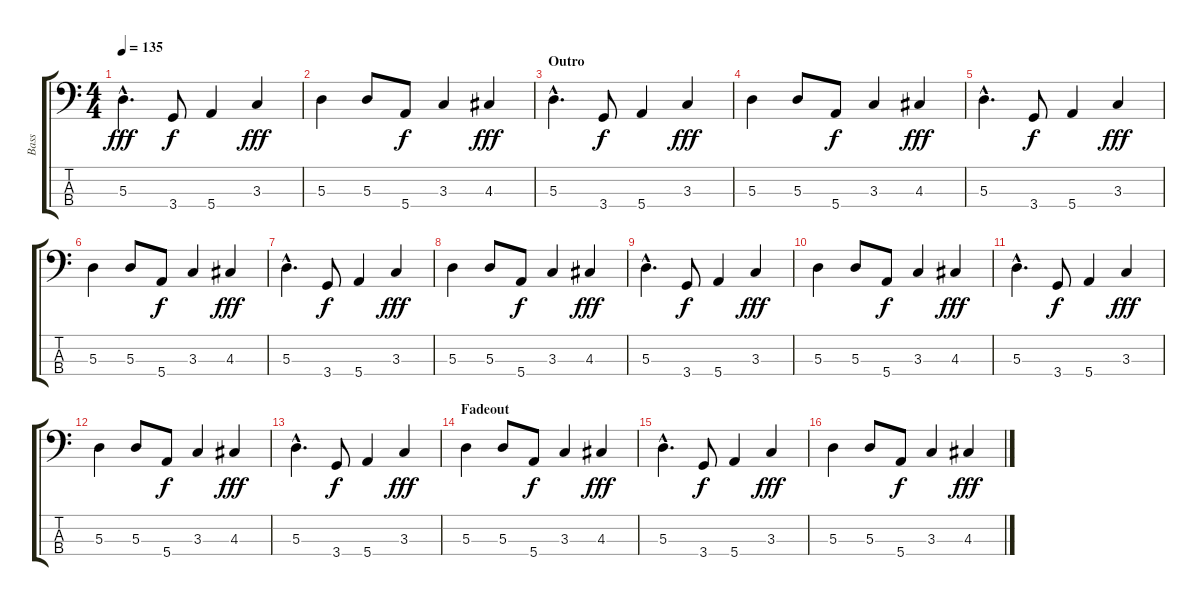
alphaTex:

\track ("Bass" "Bass") {instrument electricbassfinger}
\staff {score tabs}
\tuning (G2 D2 A1 E1) {hide}
\ts (4 4)
\tempo 135
\clef f4
\ks c
5.3{hac}.4{d dy fff} 3.4.8{dy f} 5.4.4 3.3.4{dy fff} |
5.3.4 5.3.8 5.4.8{dy f} 3.3.4 4.3.4{dy fff} |
\section ("" "Outro")
5.3{hac}.4{d} 3.4.8{dy f} 5.4.4 3.3.4{dy fff} |
5.3.4 5.3.8 5.4.8{dy f} 3.3.4 4.3.4{dy fff} |
5.3{hac}.4{d} 3.4.8{dy f} 5.4.4 3.3.4{dy fff} |
5.3.4 5.3.8 5.4.8{dy f} 3.3.4 4.3.4{dy fff} |
5.3{hac}.4{d} 3.4.8{dy f} 5.4.4 3.3.4{dy fff} |
5.3.4 5.3.8 5.4.8{dy f} 3.3.4 4.3.4{dy fff} |
5.3{hac}.4{d} 3.4.8{dy f} 5.4.4 3.3.4{dy fff} |
5.3.4 5.3.8 5.4.8{dy f} 3.3.4 4.3.4{dy fff} |
5.3{hac}.4{d} 3.4.8{dy f} 5.4.4 3.3.4{dy fff} |
5.3.4 5.3.8 5.4.8{dy f} 3.3.4 4.3.4{dy fff} |
5.3{hac}.4{d} 3.4.8{dy f} 5.4.4 3.3.4{dy fff} |
\section ("" "Fadeout")
5.3.4 5.3.8 5.4.8{dy f} 3.3.4 4.3.4{dy fff} |
5.3{hac}.4{d volume 12} 3.4.8{dy f} 5.4.4 3.3.4{dy fff} |
5.3.4 5.3.8 5.4.8{dy f} 3.3.4 4.3.4{dy fff}
